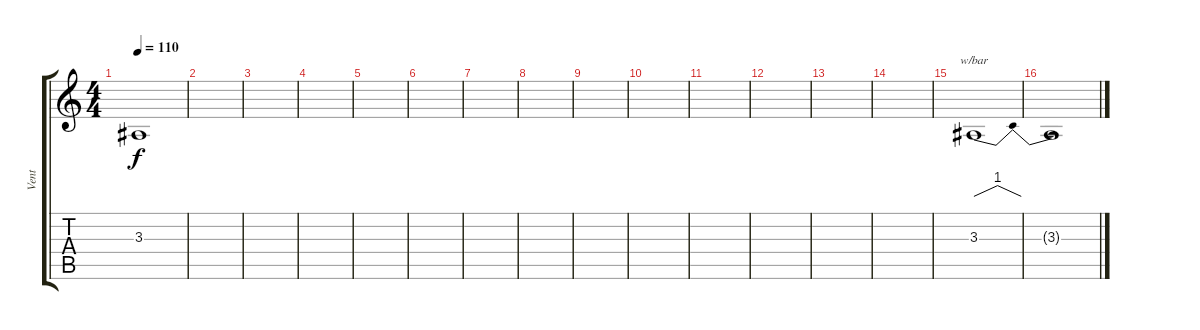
\track ("Vent" "Vent") {instrument applause}
\staff {score tabs}
\tuning (E4 B3 G3 D3 A2 E2) {hide}
\ts (4 4)
\tempo 110
\clef g2
\ks c
3.3{t}.1{dy f volume 9} |
|
|
|
|
|
|
|
|
|
|
|
|
|
3.3.1{tbe (dip default 0 0 30 4 60 0)} |
3.3{t}.1{volume 9}
